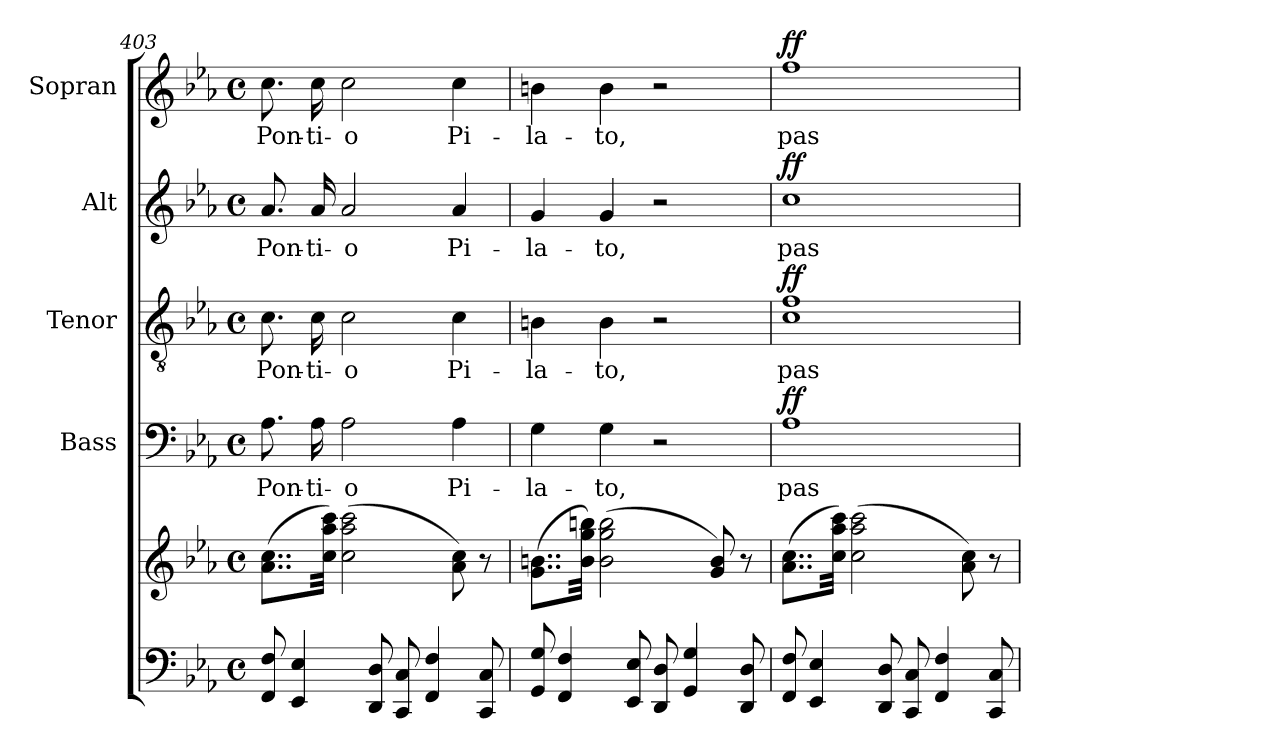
**kern	**kern	**kern	**text	**dynam	**kern	**text	**dynam	**kern	**text	**dynam	**kern	**text	**dynam
*part5	*part5	*part4	*part4	*part4	*part3	*part3	*part3	*part2	*part2	*part2	*part1	*part1	*part1
*staff6	*staff5	*staff4	*staff4	*staff4	*staff3	*staff3	*staff3	*staff2	*staff2	*staff2	*staff1	*staff1	*staff1
*	*	*I"Bass	*	*	*I"Tenor	*	*	*I"Alt	*	*	*I"Sopran	*	*
*	*	*I'B.	*	*	*I'T.	*	*	*I'A.	*	*	*I'S.	*	*
*clefF4	*clefG2	*clefF4	*	*	*clefGv2	*	*	*clefG2	*	*	*clefG2	*	*
*k[b-e-a-]	*k[b-e-a-]	*k[b-e-a-]	*	*	*k[b-e-a-]	*	*	*k[b-e-a-]	*	*	*k[b-e-a-]	*	*
*E-:	*E-:	*E-:	*	*	*E-:	*	*	*E-:	*	*	*E-:	*	*
*M4/4	*M4/4	*M4/4	*	*	*M4/4	*	*	*M4/4	*	*	*M4/4	*	*
*met(c)	*met(c)	*met(c)	*	*	*met(c)	*	*	*met(c)	*	*	*met(c)	*	*
=403	=403	=403	=403	=403	=403	=403	=403	=403	=403	=403	=403	=403	=403
!	!	!	!LO:LY:b	!	!	!LO:LY:b	!	!	!LO:LY:b	!	!	!LO:LY:b	!
8FF/ 8F/	(>8..a-\ 8..cc\L	8.A-\	Pon-	.	8.c\	Pon-	.	8.a-/	Pon-	.	8.cc\	Pon-	.
4EE-/ 4E-/	.	.	.	.	.	.	.	.	.	.	.	.	.
!	!	!	!LO:LY:b	!	!	!LO:LY:b	!	!	!LO:LY:b	!	!	!LO:LY:b	!
.	.	16A-\	-ti-	.	16c\	-ti-	.	16a-/	-ti-	.	16cc\	-ti-	.
.	32cc\ 32aa-\ 32ccc\Jkk)	.	.	.	.	.	.	.	.	.	.	.	.
!	!	!	!LO:LY:b	!	!	!LO:LY:b	!	!	!LO:LY:b	!	!	!LO:LY:b	!
.	(>2cc\ 2aa-\ 2ccc\	2A-\	-o	.	2c\	-o	.	2a-/	-o	.	2cc\	-o	.
8DD/ 8D/	.	.	.	.	.	.	.	.	.	.	.	.	.
8CC/ 8C/	.	.	.	.	.	.	.	.	.	.	.	.	.
4FF/ 4F/	.	.	.	.	.	.	.	.	.	.	.	.	.
!	!	!	!LO:LY:b	!	!	!LO:LY:b	!	!	!LO:LY:b	!	!	!LO:LY:b	!
.	8a-\ 8cc\)	4A-\	Pi-	.	4c\	Pi-	.	4a-/	Pi-	.	4cc\	Pi-	.
8CC/ 8C/	8r	.	.	.	.	.	.	.	.	.	.	.	.
=404	=404	=404	=404	=404	=404	=404	=404	=404	=404	=404	=404	=404	=404
!	!	!	!LO:LY:b	!	!	!LO:LY:b	!	!	!LO:LY:b	!	!	!LO:LY:b	!
8GG/ 8G/	(>8..g\ 8..bn\L	4G\	-la-	.	4Bn\	-la-	.	4g/	-la-	.	4bn\	-la-	.
4FF/ 4F/	.	.	.	.	.	.	.	.	.	.	.	.	.
.	32b\ 32gg\ 32bbn\Jkk)	.	.	.	.	.	.	.	.	.	.	.	.
!	!	!	!LO:LY:b	!	!	!LO:LY:b	!	!	!LO:LY:b	!	!	!LO:LY:b	!
.	(>2b\ 2gg\ 2bb\	4G\	-to,	.	4B\	-to,	.	4g/	-to,	.	4b\	-to,	.
8EE-/ 8E-/	.	.	.	.	.	.	.	.	.	.	.	.	.
8DD/ 8D/	.	2r	.	.	2r	.	.	2r	.	.	2r	.	.
4GG/ 4G/	.	.	.	.	.	.	.	.	.	.	.	.	.
.	8g/ 8b/)	.	.	.	.	.	.	.	.	.	.	.	.
8DD/ 8D/	8r	.	.	.	.	.	.	.	.	.	.	.	.
!!LO:PB:g=z
=405	=405	=405	=405	=405	=405	=405	=405	=405	=405	=405	=405	=405	=405
!	!	!	!LO:LY:b	!LO:DY:a	!	!LO:LY:b	!LO:DY:a	!	!LO:LY:b	!LO:DY:a	!	!LO:LY:b	!LO:DY:a
8FF/ 8F/	(>8..a-\ 8..cc\L	1A-	pas-	ff	1c 1f	pas-	ff	1cc	pas-	ff	1ff	pas-	ff
4EE-/ 4E-/	.	.	.	.	.	.	.	.	.	.	.	.	.
.	32cc\ 32aa-\ 32ccc\Jkk)	.	.	.	.	.	.	.	.	.	.	.	.
.	(>2cc\ 2aa-\ 2ccc\	.	.	.	.	.	.	.	.	.	.	.	.
8DD/ 8D/	.	.	.	.	.	.	.	.	.	.	.	.	.
8CC/ 8C/	.	.	.	.	.	.	.	.	.	.	.	.	.
4FF/ 4F/	.	.	.	.	.	.	.	.	.	.	.	.	.
.	8a-\ 8cc\)	.	.	.	.	.	.	.	.	.	.	.	.
8CC/ 8C/	8r	.	.	.	.	.	.	.	.	.	.	.	.
=	=	=	=	=	=	=	=	=	=	=	=	=	=
*-	*-	*-	*-	*-	*-	*-	*-	*-	*-	*-	*-	*-	*-
